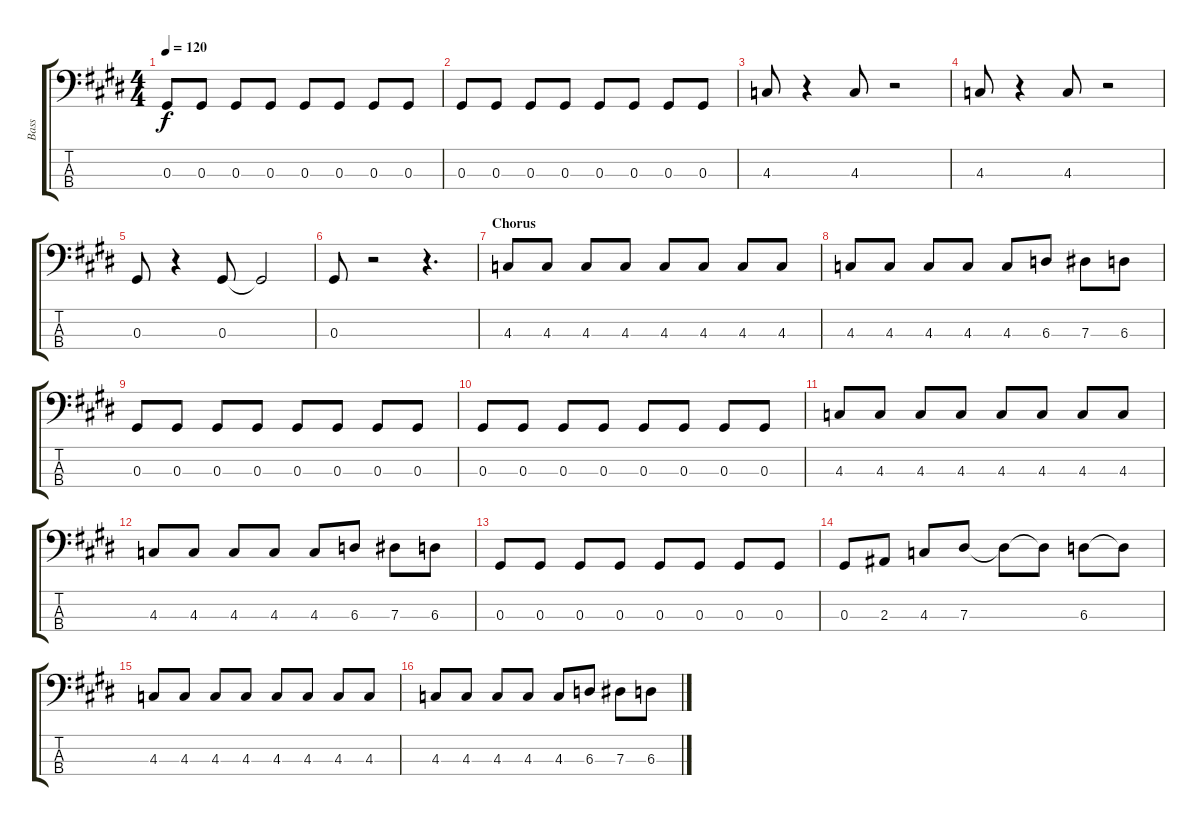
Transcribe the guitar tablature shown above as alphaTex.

\track ("Bass" "Bass") {instrument electricbassfinger}
\staff {score tabs}
\tuning (Gb2 Db2 Ab1 Eb1) {hide}
\ts (4 4)
\tempo 120
\clef f4
\ks e
0.3.8{dy f} 0.3.8 0.3.8 0.3.8 0.3.8 0.3.8 0.3.8 0.3.8 |
0.3.8 0.3.8 0.3.8 0.3.8 0.3.8 0.3.8 0.3.8 0.3.8 |
4.3.8 r.4 4.3.8 r.2 |
4.3.8 r.4 4.3.8 r.2 |
0.3.8 r.4 0.3.8 0.3{t}.2 |
0.3.8 r.2 r.4{d} |
\section ("" "Chorus")
4.3.8 4.3.8 4.3.8 4.3.8 4.3.8 4.3.8 4.3.8 4.3.8 |
4.3.8 4.3.8 4.3.8 4.3.8 4.3.8 6.3.8 7.3.8 6.3.8 |
0.3.8 0.3.8 0.3.8 0.3.8 0.3.8 0.3.8 0.3.8 0.3.8 |
0.3.8 0.3.8 0.3.8 0.3.8 0.3.8 0.3.8 0.3.8 0.3.8 |
4.3.8 4.3.8 4.3.8 4.3.8 4.3.8 4.3.8 4.3.8 4.3.8 |
4.3.8 4.3.8 4.3.8 4.3.8 4.3.8 6.3.8 7.3.8 6.3.8 |
0.3.8 0.3.8 0.3.8 0.3.8 0.3.8 0.3.8 0.3.8 0.3.8 |
0.3.8 2.3.8 4.3.8 7.3.8 7.3{t}.8 7.3{t}.8 6.3.8 6.3{t}.8 |
4.3.8 4.3.8 4.3.8 4.3.8 4.3.8 4.3.8 4.3.8 4.3.8 |
4.3.8 4.3.8 4.3.8 4.3.8 4.3.8 6.3.8 7.3.8 6.3.8
